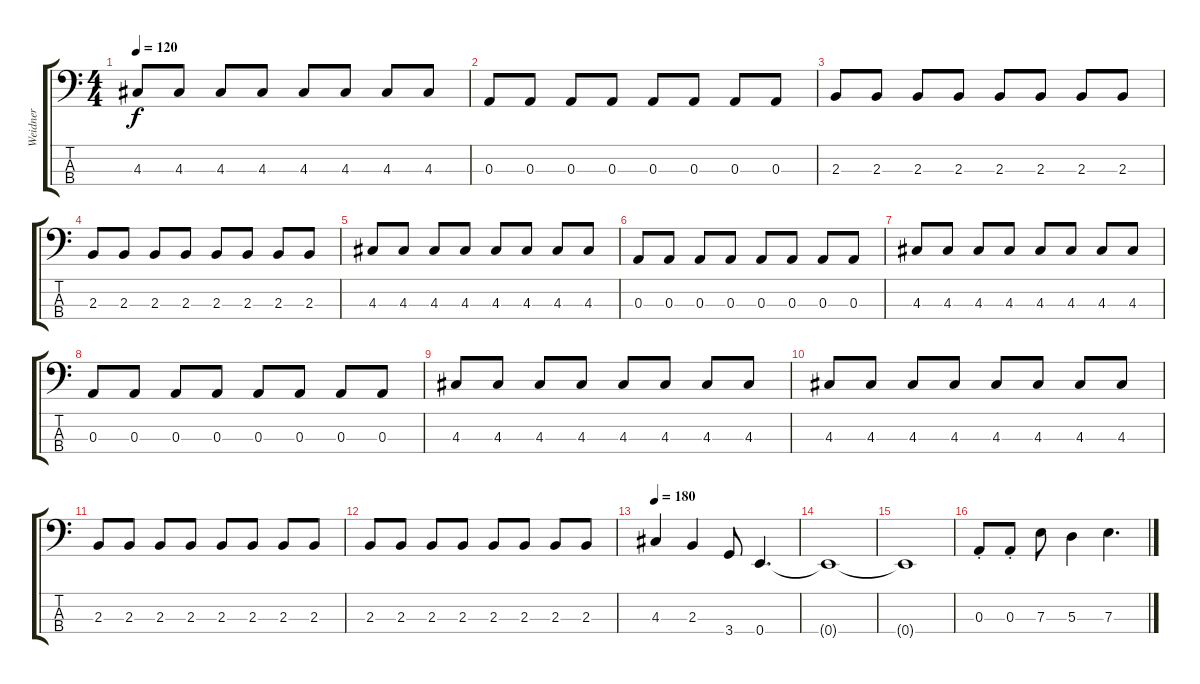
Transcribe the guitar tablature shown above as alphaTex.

\track ("Weidner" "Weidner") {instrument electricbassfinger}
\staff {score tabs}
\tuning (G2 D2 A1 E1) {hide}
\ts (4 4)
\tempo 120
\clef f4
\ks c
4.3.8{dy f} 4.3.8 4.3.8 4.3.8 4.3.8 4.3.8 4.3.8 4.3.8 |
0.3.8 0.3.8 0.3.8 0.3.8 0.3.8 0.3.8 0.3.8 0.3.8 |
2.3.8 2.3.8 2.3.8 2.3.8 2.3.8 2.3.8 2.3.8 2.3.8 |
2.3.8 2.3.8 2.3.8 2.3.8 2.3.8 2.3.8 2.3.8 2.3.8 |
4.3.8 4.3.8 4.3.8 4.3.8 4.3.8 4.3.8 4.3.8 4.3.8 |
0.3.8 0.3.8 0.3.8 0.3.8 0.3.8 0.3.8 0.3.8 0.3.8 |
4.3.8 4.3.8 4.3.8 4.3.8 4.3.8 4.3.8 4.3.8 4.3.8 |
0.3.8 0.3.8 0.3.8 0.3.8 0.3.8 0.3.8 0.3.8 0.3.8 |
4.3.8 4.3.8 4.3.8 4.3.8 4.3.8 4.3.8 4.3.8 4.3.8 |
4.3.8 4.3.8 4.3.8 4.3.8 4.3.8 4.3.8 4.3.8 4.3.8 |
2.3.8 2.3.8 2.3.8 2.3.8 2.3.8 2.3.8 2.3.8 2.3.8 |
2.3.8 2.3.8 2.3.8 2.3.8 2.3.8 2.3.8 2.3.8 2.3.8 |
\tempo 180
4.3.4 2.3.4 3.4.8 0.4.4{d} |
0.4{t}.1 |
0.4{t}.1 |
0.3{st}.8 0.3{st}.8 7.3.8 5.3.4 7.3.4{d}
